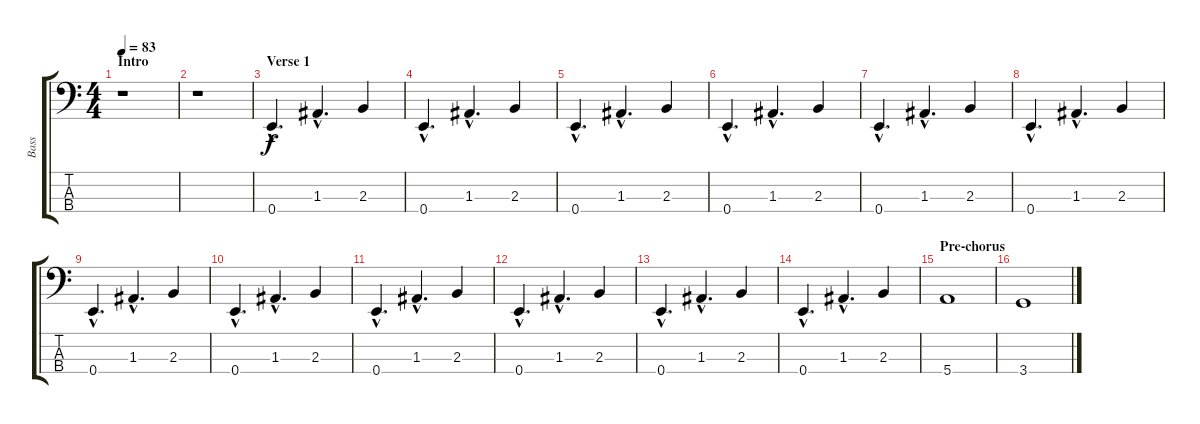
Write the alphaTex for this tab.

\track ("Bass" "Bass") {instrument electricbasspick}
\staff {score tabs}
\tuning (G2 D2 A1 E1) {hide}
\ts (4 4)
\section ("" "Intro")
\tempo 83
\clef f4
\ks c
r.1{dy f instrument electricbasspick} |
r.1 |
\section ("" "Verse 1 ")
0.4{hac}.4{d} 1.3{hac}.4{d} 2.3.4 |
0.4{hac}.4{d} 1.3{hac}.4{d} 2.3.4 |
0.4{hac}.4{d} 1.3{hac}.4{d} 2.3.4 |
0.4{hac}.4{d} 1.3{hac}.4{d} 2.3.4 |
0.4{hac}.4{d} 1.3{hac}.4{d} 2.3.4 |
0.4{hac}.4{d} 1.3{hac}.4{d} 2.3.4 |
0.4{hac}.4{d} 1.3{hac}.4{d} 2.3.4 |
0.4{hac}.4{d} 1.3{hac}.4{d} 2.3.4 |
0.4{hac}.4{d} 1.3{hac}.4{d} 2.3.4 |
0.4{hac}.4{d} 1.3{hac}.4{d} 2.3.4 |
0.4{hac}.4{d} 1.3{hac}.4{d} 2.3.4 |
0.4{hac}.4{d} 1.3{hac}.4{d} 2.3.4 |
\section ("" "Pre-chorus")
5.4.1 |
3.4.1
